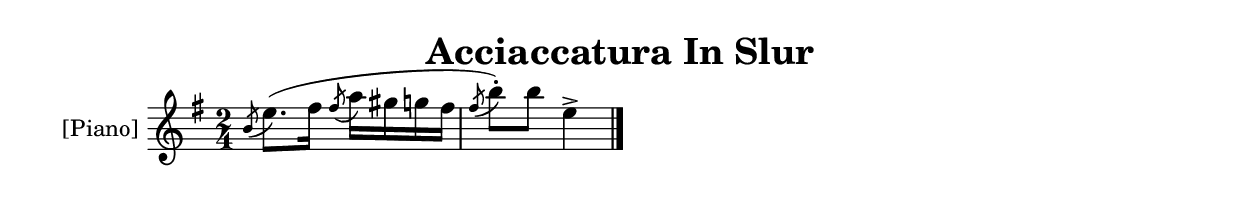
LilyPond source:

\version "2.24.4"

\header {
  workCreditTypeTitle = "Acciaccatura In Slur"
  encodingDate        = "2025-05-26"
  software            = "Sibelius 20250.4"
  software            = "Dolet 6.6 for Sibelius"
  right               = "Copyright © "
  title               = "Acciaccatura In Slur"
}

\paper {
  % horizontal-shift = 0.0\mm
  % indent = 0.0\mm
  % short-indent = 0.0\mm
  
  % markup-system-spacing-padding = 0.0\mm
  % between-system-space = 0.0\mm
  % page-top-space = 0.0\mm
  
  % page-count = -1
  % system-count = -1
  
  % oddHeaderMarkup = ""
  % evenHeaderMarkup = ""
  % oddFooterMarkup = ""
  % evenFooterMarkup = ""
}

\layout {
  \context { \Score
    autoBeaming = ##f % to display tuplets brackets
  }
  \context { \Voice
  }
}

Part_POne_Staff_One_Voice_One = \absolute {
  \language "nederlands"
  
  \clef "treble"
  \key g \major
  \numericTimeSignature \time 2/4
  \acciaccatura { b'8 } \stemDown e''8. [
  ( fis''16 ]
  \acciaccatura { fis''8 } a''16 [
  gis''! g''! fis'' ]
  \acciaccatura { fis''8 } b''8 [
  ) -. b'' ]
  e''4 ->
  \bar "|."
   | % 3
  \barNumberCheck #3
}

\book {

  \score {
    <<
      
      <<
      
        \new Staff  = "Part_POne_Staff_One"
        \with {
          instrumentName = "[Piano]"
          shortInstrumentName = "Pno."
        }
        <<
          \context Voice = "Part_POne_Staff_One_Voice_One" <<
            \Part_POne_Staff_One_Voice_One
          >>
        >>
      
      >>
    
    >>
    
    \layout {
      \context { \Score
        autoBeaming = ##f % to display tuplets brackets
      }
      \context { \Voice
      }
    }
    
    \midi {
      \tempo 16 = 360
    }
  }
  
}
